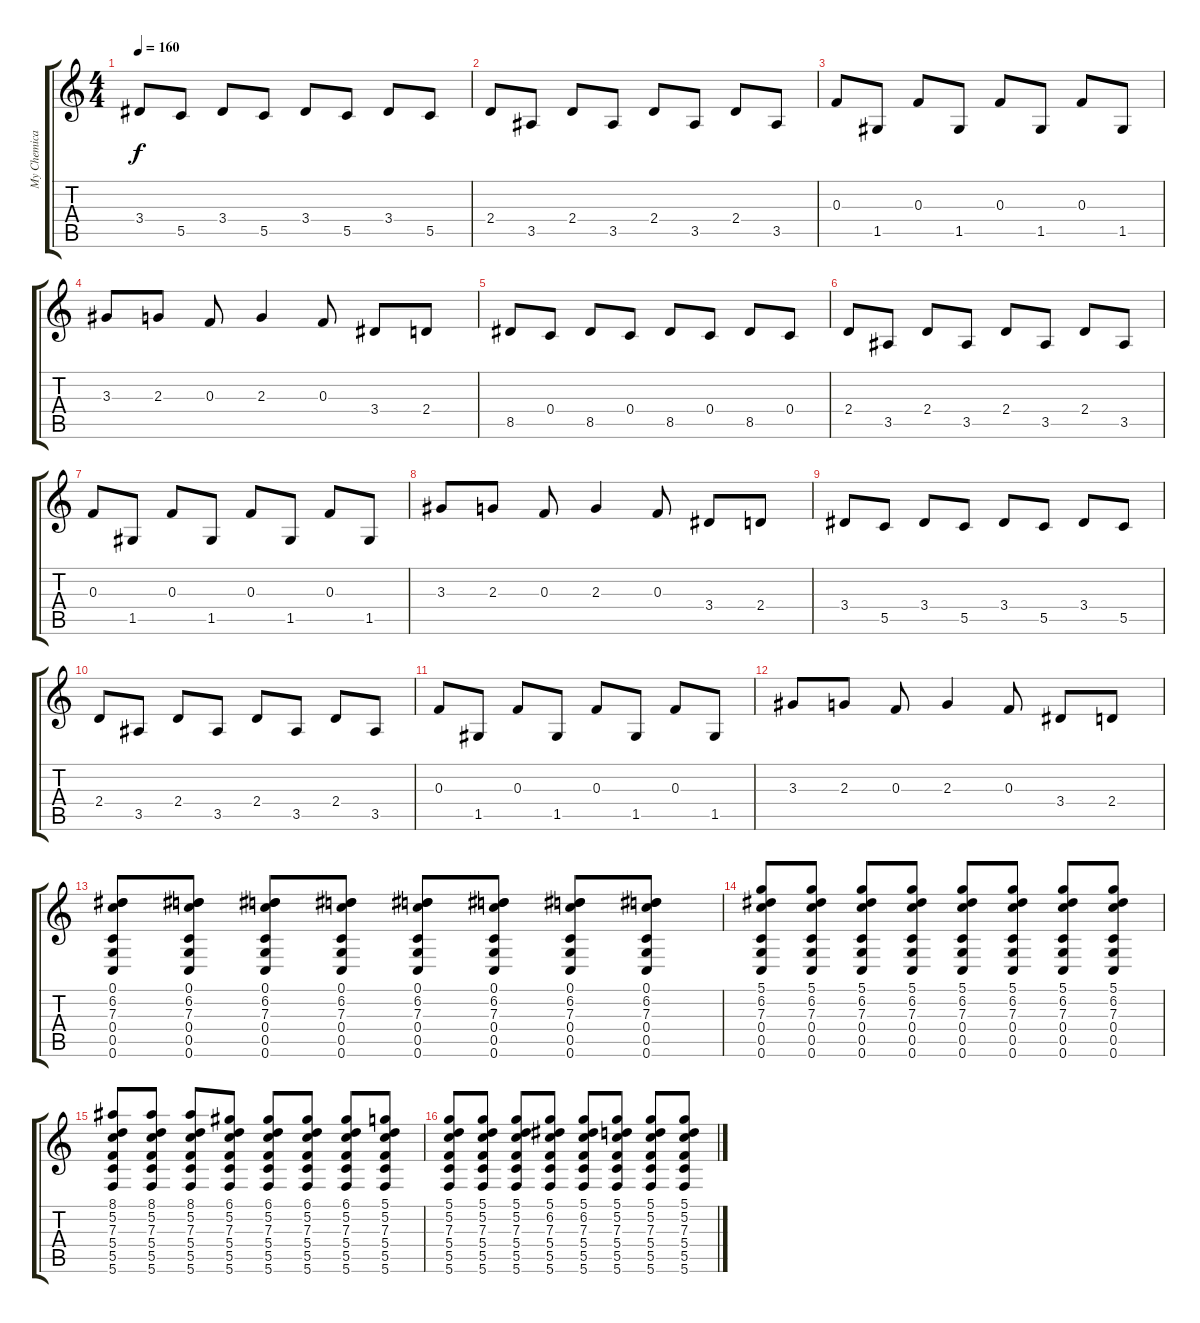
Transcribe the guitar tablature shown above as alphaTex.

\track ("My Chemical Kevin" "My Chemica") {instrument overdrivenguitar}
\staff {score tabs}
\tuning (D4 A3 F3 C3 G2 C2) {hide}
\ts (4 4)
\tempo 160
\clef g2
\ks c
3.4.8{dy f} 5.5.8 3.4.8 5.5.8 3.4.8 5.5.8 3.4.8 5.5.8 |
2.4.8 3.5.8 2.4.8 3.5.8 2.4.8 3.5.8 2.4.8 3.5.8 |
0.3.8 1.5.8 0.3.8 1.5.8 0.3.8 1.5.8 0.3.8 1.5.8 |
3.3.8 2.3.8 0.3.8 2.3.4 0.3.8 3.4.8 2.4.8 |
8.5.8 0.4.8 8.5.8 0.4.8 8.5.8 0.4.8 8.5.8 0.4.8 |
2.4.8 3.5.8 2.4.8 3.5.8 2.4.8 3.5.8 2.4.8 3.5.8 |
0.3.8 1.5.8 0.3.8 1.5.8 0.3.8 1.5.8 0.3.8 1.5.8 |
3.3.8 2.3.8 0.3.8 2.3.4 0.3.8 3.4.8 2.4.8 |
3.4.8 5.5.8 3.4.8 5.5.8 3.4.8 5.5.8 3.4.8 5.5.8 |
2.4.8 3.5.8 2.4.8 3.5.8 2.4.8 3.5.8 2.4.8 3.5.8 |
0.3.8 1.5.8 0.3.8 1.5.8 0.3.8 1.5.8 0.3.8 1.5.8 |
3.3.8 2.3.8 0.3.8 2.3.4 0.3.8 3.4.8 2.4.8 |
(0.1 6.2 7.3 0.4 0.5 0.6).8{volume 7 balance 8 instrument electricguitarjazz} (0.1 6.2 7.3 0.4 0.5 0.6).8 (0.1 6.2 7.3 0.4 0.5 0.6).8 (0.1 6.2 7.3 0.4 0.5 0.6).8 (0.1 6.2 7.3 0.4 0.5 0.6).8 (0.1 6.2 7.3 0.4 0.5 0.6).8 (0.1 6.2 7.3 0.4 0.5 0.6).8 (0.1 6.2 7.3 0.4 0.5 0.6).8 |
(5.1 6.2 7.3 0.4 0.5 0.6).8 (5.1 6.2 7.3 0.4 0.5 0.6).8 (5.1 6.2 7.3 0.4 0.5 0.6).8 (5.1 6.2 7.3 0.4 0.5 0.6).8 (5.1 6.2 7.3 0.4 0.5 0.6).8 (5.1 6.2 7.3 0.4 0.5 0.6).8 (5.1 6.2 7.3 0.4 0.5 0.6).8 (5.1 6.2 7.3 0.4 0.5 0.6).8 |
(8.1 5.2 7.3 5.4 5.5 5.6).8 (8.1 5.2 7.3 5.4 5.5 5.6).8 (8.1 5.2 7.3 5.4 5.5 5.6).8 (6.1 5.2 7.3 5.4 5.5 5.6).8 (6.1 5.2 7.3 5.4 5.5 5.6).8 (6.1 5.2 7.3 5.4 5.5 5.6).8 (6.1 5.2 7.3 5.4 5.5 5.6).8 (5.1 5.2 7.3 5.4 5.5 5.6).8 |
(5.1 5.2 7.3 5.4 5.5 5.6).8 (5.1 5.2 7.3 5.4 5.5 5.6).8 (5.1 5.2 7.3 5.4 5.5 5.6).8 (5.1 6.2 7.3 5.4 5.5 5.6).8 (5.1 6.2 7.3 5.4 5.5 5.6).8 (5.1 5.2 7.3 5.4 5.5 5.6).8 (5.1 5.2 7.3 5.4 5.5 5.6).8 (5.1 5.2 7.3 5.4 5.5 5.6).8
